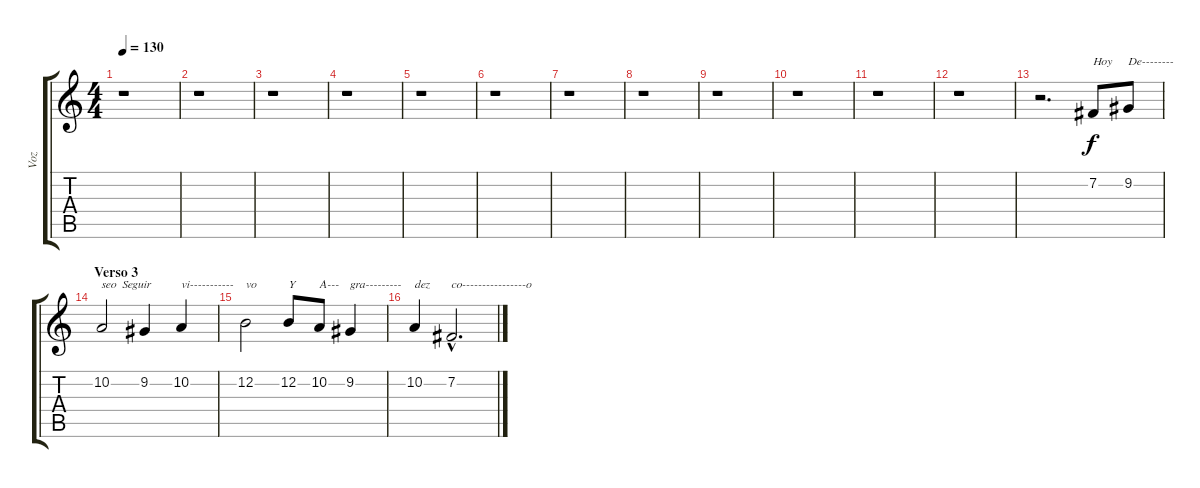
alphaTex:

\track ("Voz" "Voz") {instrument piccolo}
\staff {score tabs}
\tuning (E4 B3 G3 D3 A2 E2) {hide}
\ts (4 4)
\tempo 130
\clef g2
\ks c
r.1{dy f} |
r.1 |
r.1 |
r.1 |
r.1 |
r.1 |
r.1 |
r.1 |
r.1 |
r.1 |
r.1 |
r.1 |
r.2{d} 7.2.8{txt "Hoy"} 9.2.8{txt "De--------"} |
\section ("" "Verso 3")
10.2.2{txt "seo  Seguir"} 9.2.4 10.2.4{txt "vi-----------"} |
12.2.2{txt "vo"} 12.2.8{txt "Y"} 10.2.8{txt "A---"} 9.2.4{txt "gra---------"} |
10.2.4{txt "dez"} 7.2{hac}.2{d txt "co----------------o"}
